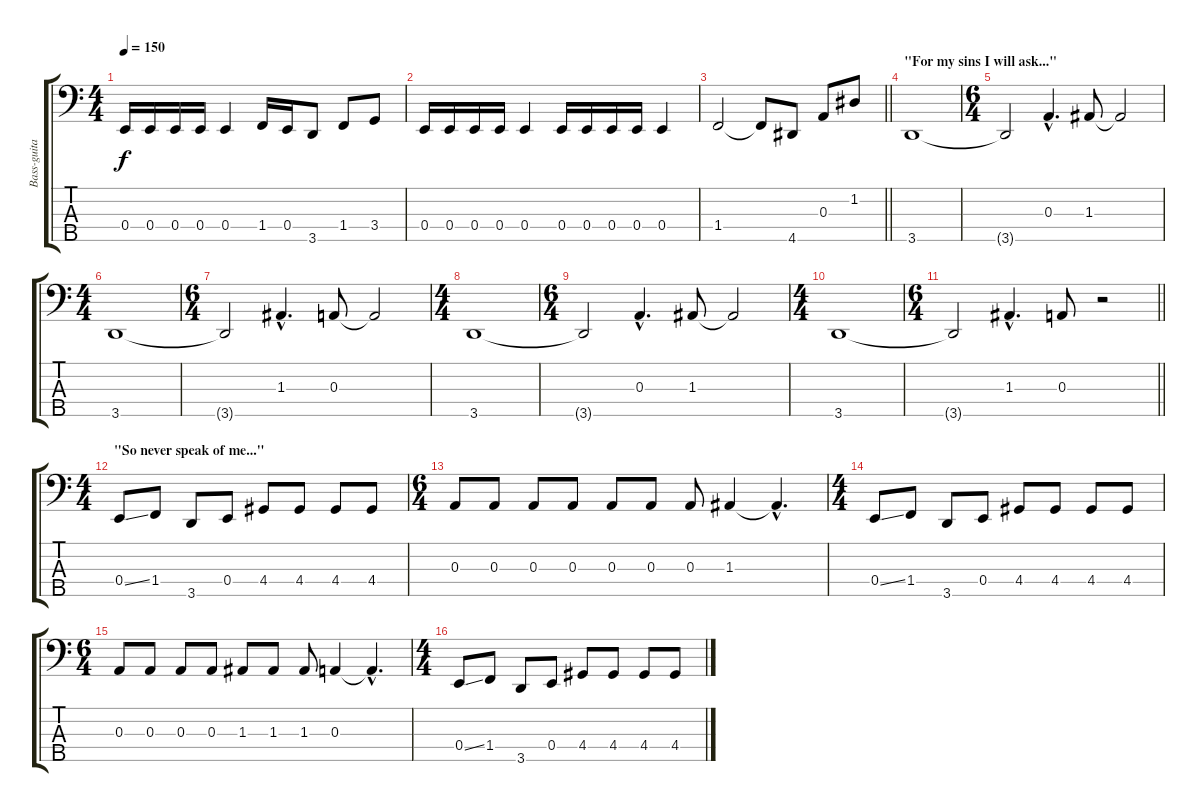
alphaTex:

\track ("Bass-guitar - Vortex" "Bass-guita") {instrument electricbasspick}
\staff {score tabs}
\tuning (G2 D2 A1 E1 B0) {hide}
\ts (4 4)
\tempo 150
\clef f4
\ks c
0.4.16{dy f} 0.4.16 0.4.16 0.4.16 0.4.4 1.4.16 0.4.16 3.5.8 1.4.8 3.4.8 |
0.4.16 0.4.16 0.4.16 0.4.16 0.4.4 0.4.16 0.4.16 0.4.16 0.4.16 0.4.4 |
\barLineRight lightlight
1.4.2 1.4{t}.8 4.5.8 0.3.8 1.2.8 |
\section ("" "\"For my sins I will ask...\"")
3.5.1 |
\ts (6 4)
3.5{t}.2 0.3{hac}.4{d} 1.3.8 1.3{t}.2 |
\ts (4 4)
3.5.1 |
\ts (6 4)
3.5{t}.2 1.3{hac}.4{d} 0.3.8 0.3{t}.2 |
\ts (4 4)
3.5.1 |
\ts (6 4)
3.5{t}.2 0.3{hac}.4{d} 1.3.8 1.3{t}.2 |
\ts (4 4)
3.5.1 |
\ts (6 4)
\barLineRight lightlight
3.5{t}.2 1.3{hac}.4{d} 0.3.8 r.2 |
\ts (4 4)
\section ("" "\"So never speak of me...\"")
0.4{ss}.8 1.4.8 3.5.8 0.4.8 4.4.8 4.4.8 4.4.8 4.4.8 |
\ts (6 4)
0.3.8 0.3.8 0.3.8 0.3.8 0.3.8 0.3.8 0.3.8 1.3.4 1.3{hac t}.4{d} |
\ts (4 4)
0.4{ss}.8 1.4.8 3.5.8 0.4.8 4.4.8 4.4.8 4.4.8 4.4.8 |
\ts (6 4)
0.3.8 0.3.8 0.3.8 0.3.8 1.3.8 1.3.8 1.3.8 0.3.4 0.3{hac t}.4{d} |
\ts (4 4)
0.4{ss}.8 1.4.8 3.5.8 0.4.8 4.4.8 4.4.8 4.4.8 4.4.8
